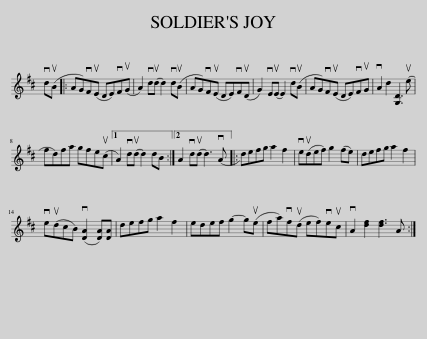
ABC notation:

X:1
L:1/8
M:none
I:linebreak $
K:D
V:1 treble
V:1
 vd(uB |: AG)vF(uE DE)vF(uG | A2) vd(ud d2) vd(uB | AG)vF(uE DE)vF(uD | G2) vE(uE E2) vd(uB | %5
 AG)vF(uE DE)vFuG | vA2 d2 [G,D]3 (ue |$ fd)fa gfe(uc |1 A2) vd(ud d2) dB :|2 A2 vd(ud d3) (vA |: %10
 d)efg a2 f2 | ve(udef) g2 (fe) | defg a2 f2 |$ ve(udcB) (v[DA]2 [DA])[DA] | defg a2 f2 | %15
 edef g2- g(ue | fa)vf(ud ef)veuc | vA2 [df]2 [df]3 A :| %18
